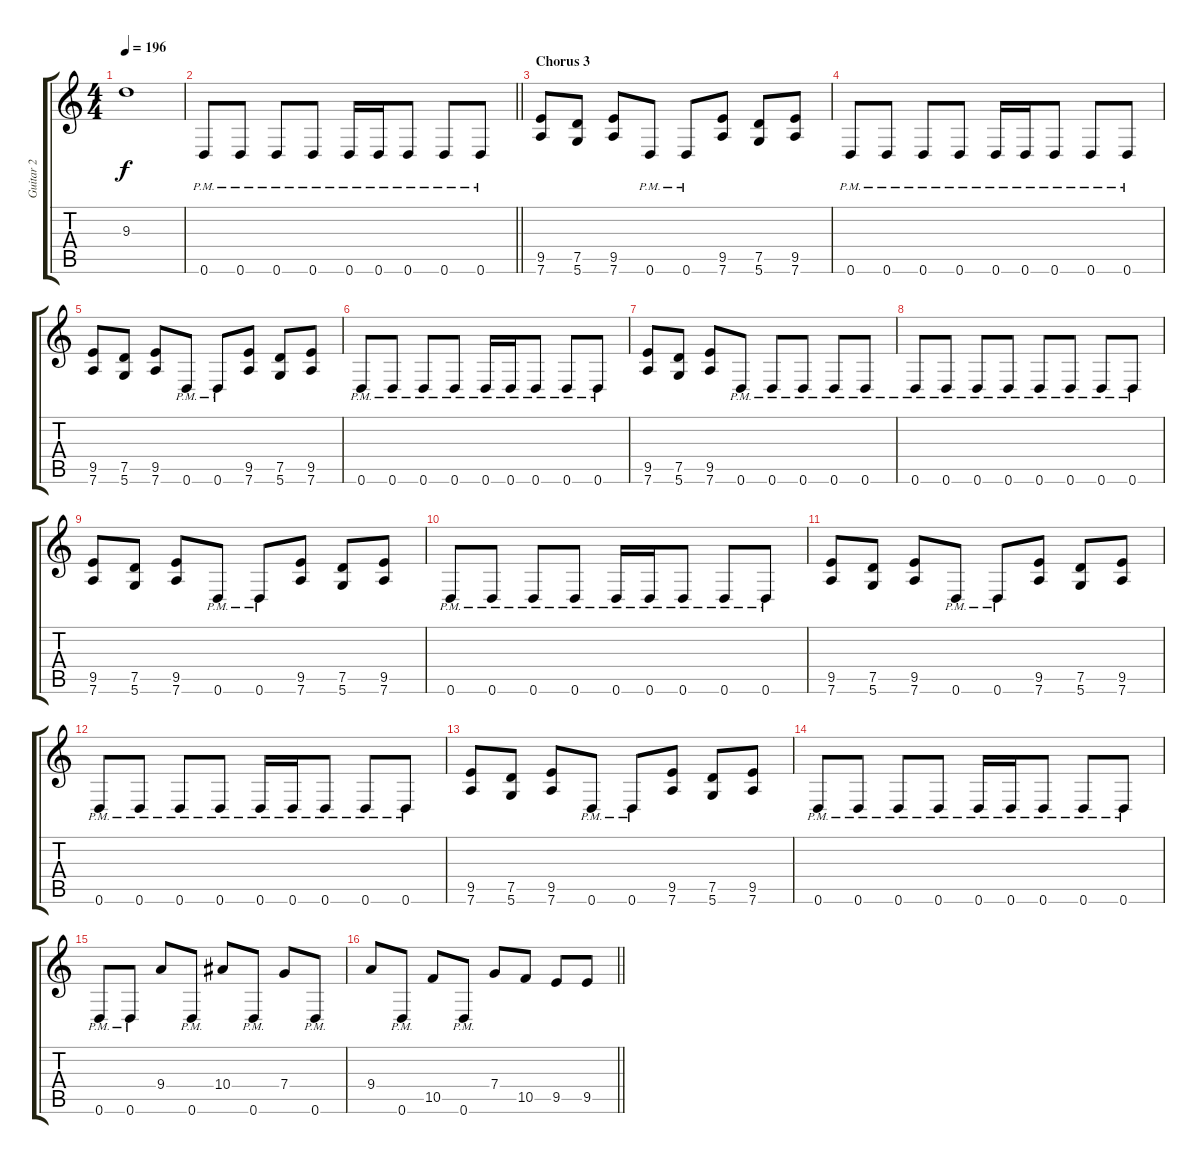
\track ("Guitar 2" "Guitar 2") {instrument distortionguitar}
\staff {score tabs}
\tuning (D4 A3 F3 C3 G2 D2) {hide}
\ts (4 4)
\tempo 196
\clef g2
\ks c
9.3{t}.1{dy f} |
\barLineRight lightlight
0.6{pm}.8{balance 0} 0.6{pm}.8 0.6{pm}.8 0.6{pm}.8 0.6{pm}.16 0.6{pm}.16 0.6{pm}.8 0.6{pm}.8 0.6{pm}.8 |
\section ("" "Chorus 3")
(9.5 7.6).8 (7.5 5.6).8 (9.5 7.6).8 0.6{pm}.8 0.6{pm}.8 (9.5 7.6).8 (7.5 5.6).8 (9.5 7.6).8 |
0.6{pm}.8 0.6{pm}.8 0.6{pm}.8 0.6{pm}.8 0.6{pm}.16 0.6{pm}.16 0.6{pm}.8 0.6{pm}.8 0.6{pm}.8 |
(9.5 7.6).8 (7.5 5.6).8 (9.5 7.6).8 0.6{pm}.8 0.6{pm}.8 (9.5 7.6).8 (7.5 5.6).8 (9.5 7.6).8 |
0.6{pm}.8 0.6{pm}.8 0.6{pm}.8 0.6{pm}.8 0.6{pm}.16 0.6{pm}.16 0.6{pm}.8 0.6{pm}.8 0.6{pm}.8 |
(9.5 7.6).8 (7.5 5.6).8 (9.5 7.6).8 0.6{pm}.8 0.6{pm}.8 0.6{pm}.8 0.6{pm}.8 0.6{pm}.8 |
0.6{pm}.8 0.6{pm}.8 0.6{pm}.8 0.6{pm}.8 0.6{pm}.8 0.6{pm}.8 0.6{pm}.8 0.6{pm}.8 |
(9.5 7.6).8{volume 13 balance 0} (7.5 5.6).8 (9.5 7.6).8 0.6{pm}.8 0.6{pm}.8 (9.5 7.6).8 (7.5 5.6).8 (9.5 7.6).8 |
0.6{pm}.8 0.6{pm}.8 0.6{pm}.8 0.6{pm}.8 0.6{pm}.16 0.6{pm}.16 0.6{pm}.8 0.6{pm}.8 0.6{pm}.8 |
(9.5 7.6).8 (7.5 5.6).8 (9.5 7.6).8 0.6{pm}.8 0.6{pm}.8 (9.5 7.6).8 (7.5 5.6).8 (9.5 7.6).8 |
0.6{pm}.8 0.6{pm}.8 0.6{pm}.8 0.6{pm}.8 0.6{pm}.16 0.6{pm}.16 0.6{pm}.8 0.6{pm}.8 0.6{pm}.8 |
(9.5 7.6).8 (7.5 5.6).8 (9.5 7.6).8 0.6{pm}.8 0.6{pm}.8 (9.5 7.6).8 (7.5 5.6).8 (9.5 7.6).8 |
0.6{pm}.8 0.6{pm}.8 0.6{pm}.8 0.6{pm}.8 0.6{pm}.16 0.6{pm}.16 0.6{pm}.8 0.6{pm}.8 0.6{pm}.8 |
0.6{pm}.8 0.6{pm}.8 9.4.8 0.6{pm}.8 10.4.8 0.6{pm}.8 7.4.8 0.6{pm}.8 |
\barLineRight lightlight
9.4.8 0.6{pm}.8 10.5.8 0.6{pm}.8 7.4.8 10.5.8 9.5.8 9.5.8
